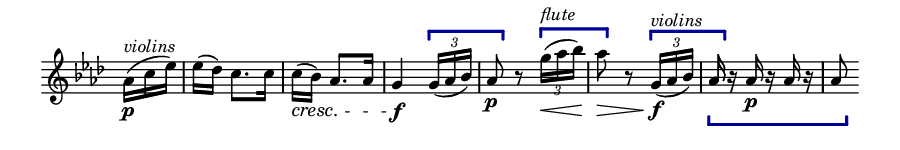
\version "2.24.0"
\include "../template-1.ly"

#(set! paper-alist (cons '("my size" . (cons (* 6 in) (* 1 in))) paper-alist))

#(set-global-staff-size 15)

\paper {
  #(set-paper-size "my size" )
}

\layout {
  \context {
    \Staff
    \remove "Time_signature_engraver"
  }
}

global = {
  \key aes \major
  \time 3/8
}

right = \relative c' {
  \global
  \setAnalysisBracket #(rgb-color 0 0 0.6)
  \set Timing.beamExceptions = #'()
  \set Timing.baseMoment = #(ly:make-moment 1/8)
  \set Timing.beatStructure = #'(3)
  \partial 8.
  aes'16 \p ^\markup \italic {violins} (c es)
  es (des) c8. [c16]
  c \cresc (bes) aes8. [aes16]
  g4 \f \tuplet 3/2 {g16 \startGroup (aes bes) }
  aes8 \p \stopGroup r \tuplet 3/2 {g'16 \< \startGroup ^\markup \italic "flute" (aes bes)}
  aes8 \! \> \stopGroup r8
    \once \override TextScript.outside-staff-priority = #1000
    \tuplet 3/2  { g,16 \f \startGroup ^\markup \italic "violins" ([aes bes]) }

  \override NoteColumn.ignore-collision = ##t
  <<
    aes16 \stopGroup s16 s4
    \new Voice \with {
         \override HorizontalBracket.color = #(rgb-color 0 0 0.6)
         \override HorizontalBracket.thickness = #3.0
         \override HorizontalBracket.bracket-flare = #'(0.0 . 0.0)
         \override HorizontalBracket.padding = #1.0
         \override HorizontalBracket.outside-staff-priority = #300
         } { aes16 \startGroup r aes \p r aes r aes8 \stopGroup}
  >>

}

\score {
  <<
    \new Staff = "right" \with {
      midiInstrument = "acoustic grand"
      %\remove Time_signature_engraver
      instrumentName = " "
    } \right
  >>

  \layout { }
  \midi {
    \tempo 8=100
  }
}
